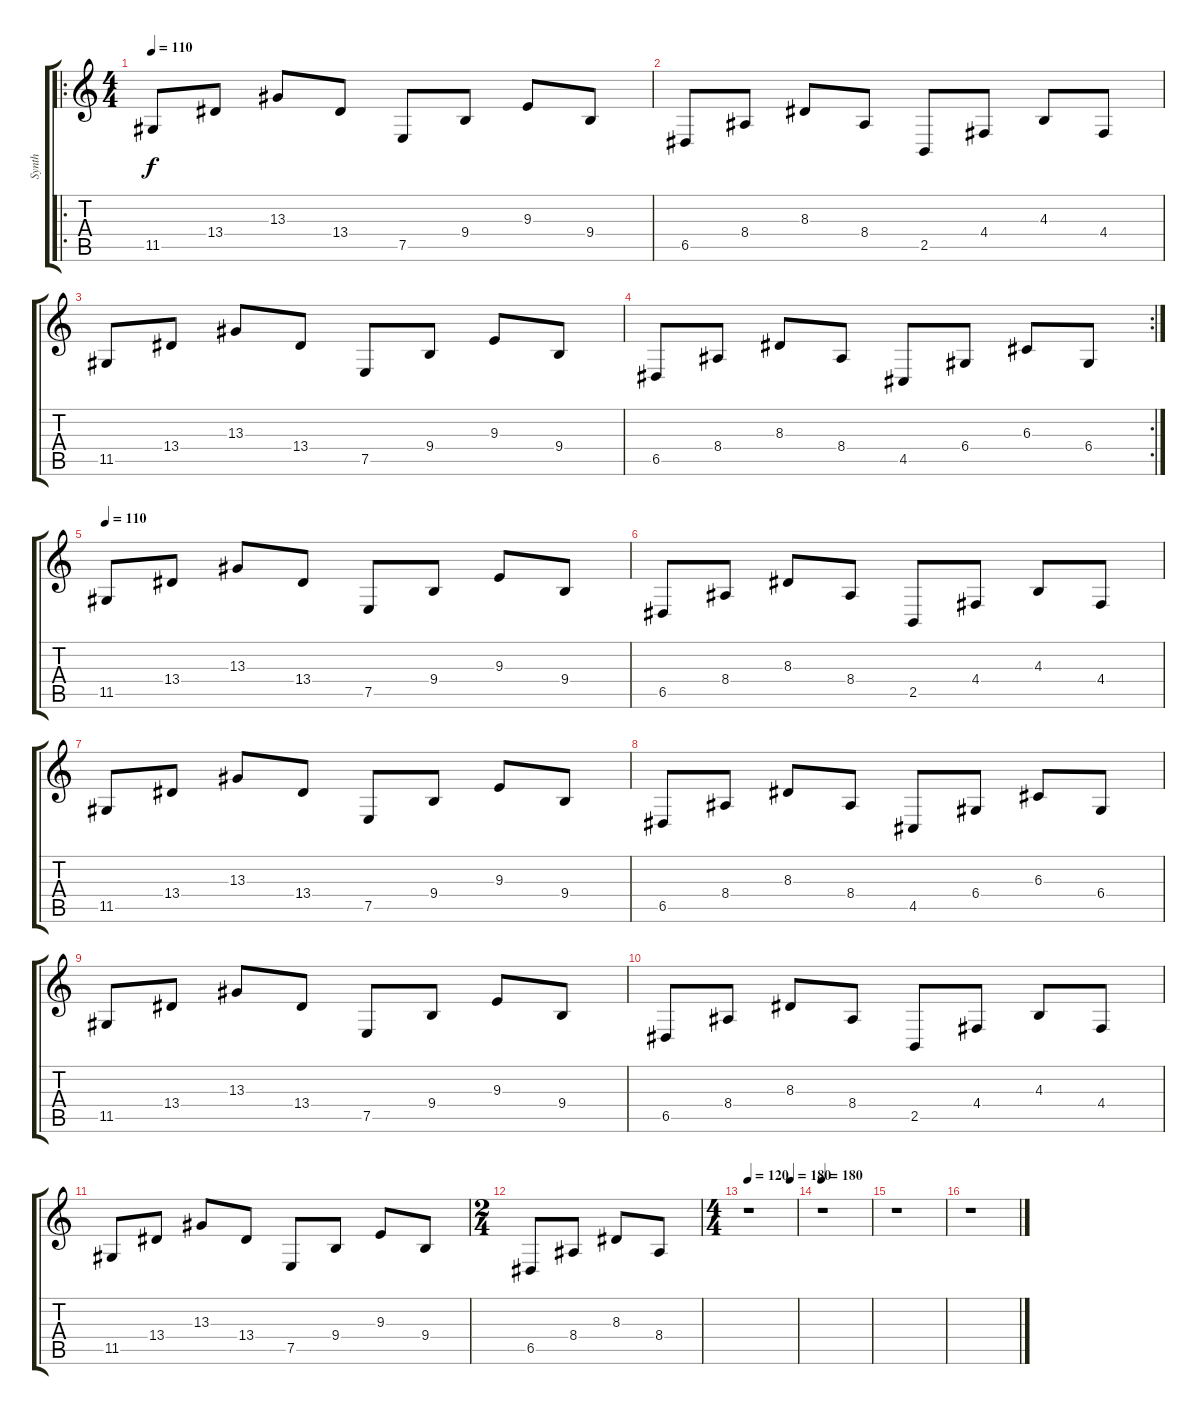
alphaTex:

\track ("Synth" "Synth") {instrument stringensemble1}
\staff {score tabs}
\tuning (E4 B3 G3 D3 A2 E2) {hide}
\ro
\ts (4 4)
\tempo 110
\clef g2
\ks c
11.5.8{dy f} 13.4.8 13.3.8 13.4.8 7.5.8 9.4.8 9.3.8 9.4.8 |
6.5.8 8.4.8 8.3.8 8.4.8 2.5.8 4.4.8 4.3.8 4.4.8 |
11.5.8 13.4.8 13.3.8 13.4.8 7.5.8 9.4.8 9.3.8 9.4.8 |
\rc 2
6.5.8 8.4.8 8.3.8 8.4.8 4.5.8 6.4.8 6.3.8 6.4.8 |
\tempo 110
11.5.8 13.4.8 13.3.8 13.4.8 7.5.8 9.4.8 9.3.8 9.4.8 |
6.5.8 8.4.8 8.3.8 8.4.8 2.5.8 4.4.8 4.3.8 4.4.8 |
11.5.8 13.4.8 13.3.8 13.4.8 7.5.8 9.4.8 9.3.8 9.4.8 |
6.5.8 8.4.8 8.3.8 8.4.8 4.5.8 6.4.8 6.3.8 6.4.8 |
11.5.8 13.4.8 13.3.8 13.4.8 7.5.8 9.4.8 9.3.8 9.4.8 |
6.5.8 8.4.8 8.3.8 8.4.8 2.5.8 4.4.8 4.3.8 4.4.8 |
11.5.8 13.4.8 13.3.8 13.4.8 7.5.8 9.4.8 9.3.8 9.4.8 |
\ts (2 4)
6.5.8 8.4.8 8.3.8 8.4.8 |
\ts (4 4)
\tempo 120
\tempo (180 0.875)
r.1 |
\tempo 180
r.1 |
r.1 |
r.1
